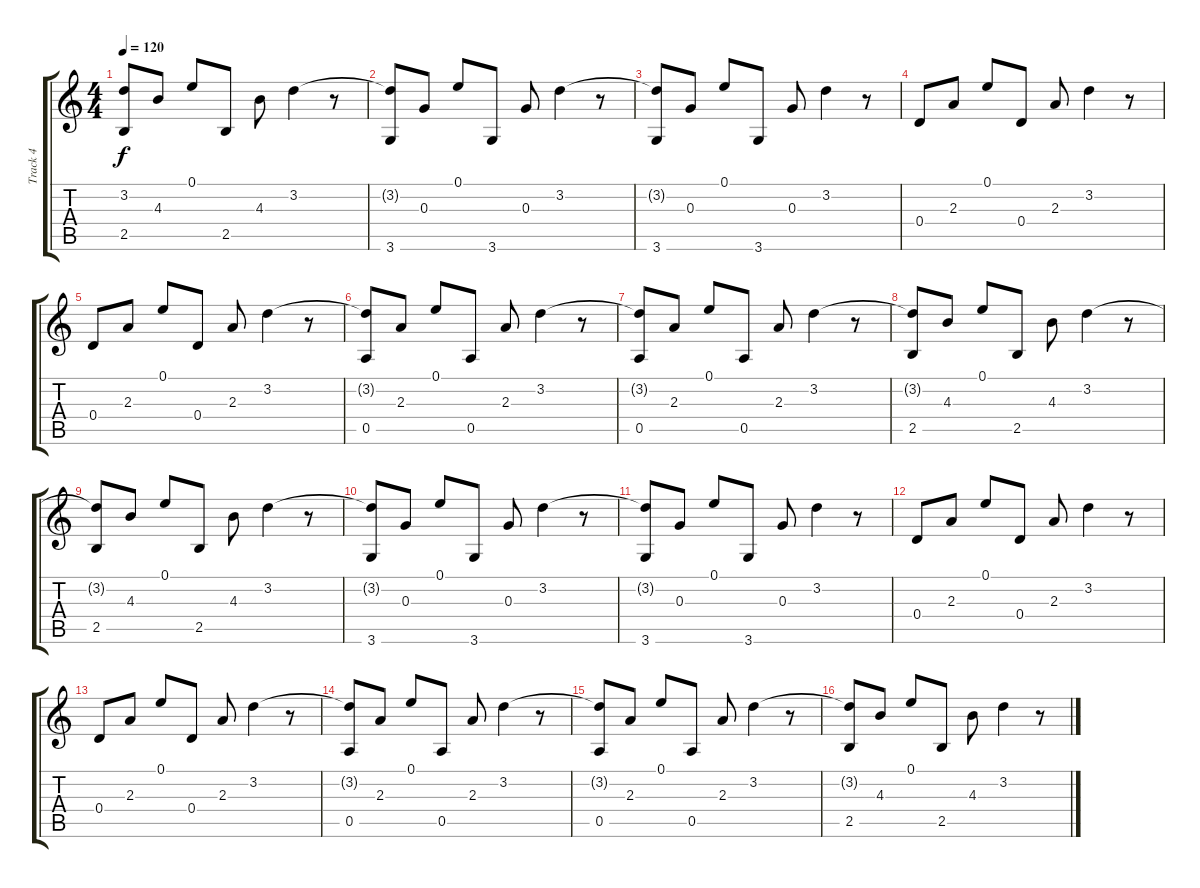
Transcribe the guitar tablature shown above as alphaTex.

\track ("Track 4" "Track 4") {instrument acousticguitarsteel}
\staff {score tabs}
\tuning (E4 B3 G3 D3 A2 E2) {hide}
\ts (4 4)
\tempo 120
\clef g2
\ks c
(3.2{t} 2.5).8{dy f} 4.3.8 0.1.8 2.5.8 4.3.8 3.2.4 r.8 |
(3.2{t} 3.6).8 0.3.8 0.1.8 3.6.8 0.3.8 3.2.4 r.8 |
(3.2{t} 3.6).8 0.3.8 0.1.8 3.6.8 0.3.8 3.2.4 r.8 |
0.4.8 2.3.8 0.1.8 0.4.8 2.3.8 3.2.4 r.8 |
0.4.8 2.3.8 0.1.8 0.4.8 2.3.8 3.2.4 r.8 |
(3.2{t} 0.5).8 2.3.8 0.1.8 0.5.8 2.3.8 3.2.4 r.8 |
(3.2{t} 0.5).8 2.3.8 0.1.8 0.5.8 2.3.8 3.2.4 r.8 |
(3.2{t} 2.5).8 4.3.8 0.1.8 2.5.8 4.3.8 3.2.4 r.8 |
(3.2{t} 2.5).8 4.3.8 0.1.8 2.5.8 4.3.8 3.2.4 r.8 |
(3.2{t} 3.6).8 0.3.8 0.1.8 3.6.8 0.3.8 3.2.4 r.8 |
(3.2{t} 3.6).8 0.3.8 0.1.8 3.6.8 0.3.8 3.2.4 r.8 |
0.4.8 2.3.8 0.1.8 0.4.8 2.3.8 3.2.4 r.8 |
0.4.8 2.3.8 0.1.8 0.4.8 2.3.8 3.2.4 r.8 |
(3.2{t} 0.5).8 2.3.8 0.1.8 0.5.8 2.3.8 3.2.4 r.8 |
(3.2{t} 0.5).8 2.3.8 0.1.8 0.5.8 2.3.8 3.2.4 r.8 |
(3.2{t} 2.5).8 4.3.8 0.1.8 2.5.8 4.3.8 3.2.4 r.8
